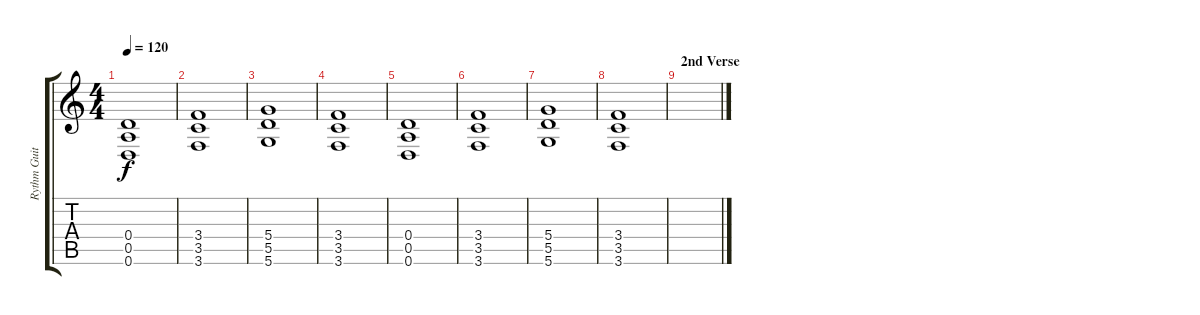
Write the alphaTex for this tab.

\track ("Rythm Guitar" "Rythm Guit") {instrument distortionguitar}
\staff {score tabs}
\tuning (E4 B3 G3 D3 A2 D2) {hide}
\ts (4 4)
\tempo 120
\clef g2
\ks c
(0.4 0.5 0.6).1{dy f} |
(3.4 3.5 3.6).1 |
(5.4 5.5 5.6).1 |
(3.4 3.5 3.6).1 |
(0.4 0.5 0.6).1 |
(3.4 3.5 3.6).1 |
(5.4 5.5 5.6).1 |
(3.4 3.5 3.6).1 |
\section ("" "2nd Verse")
